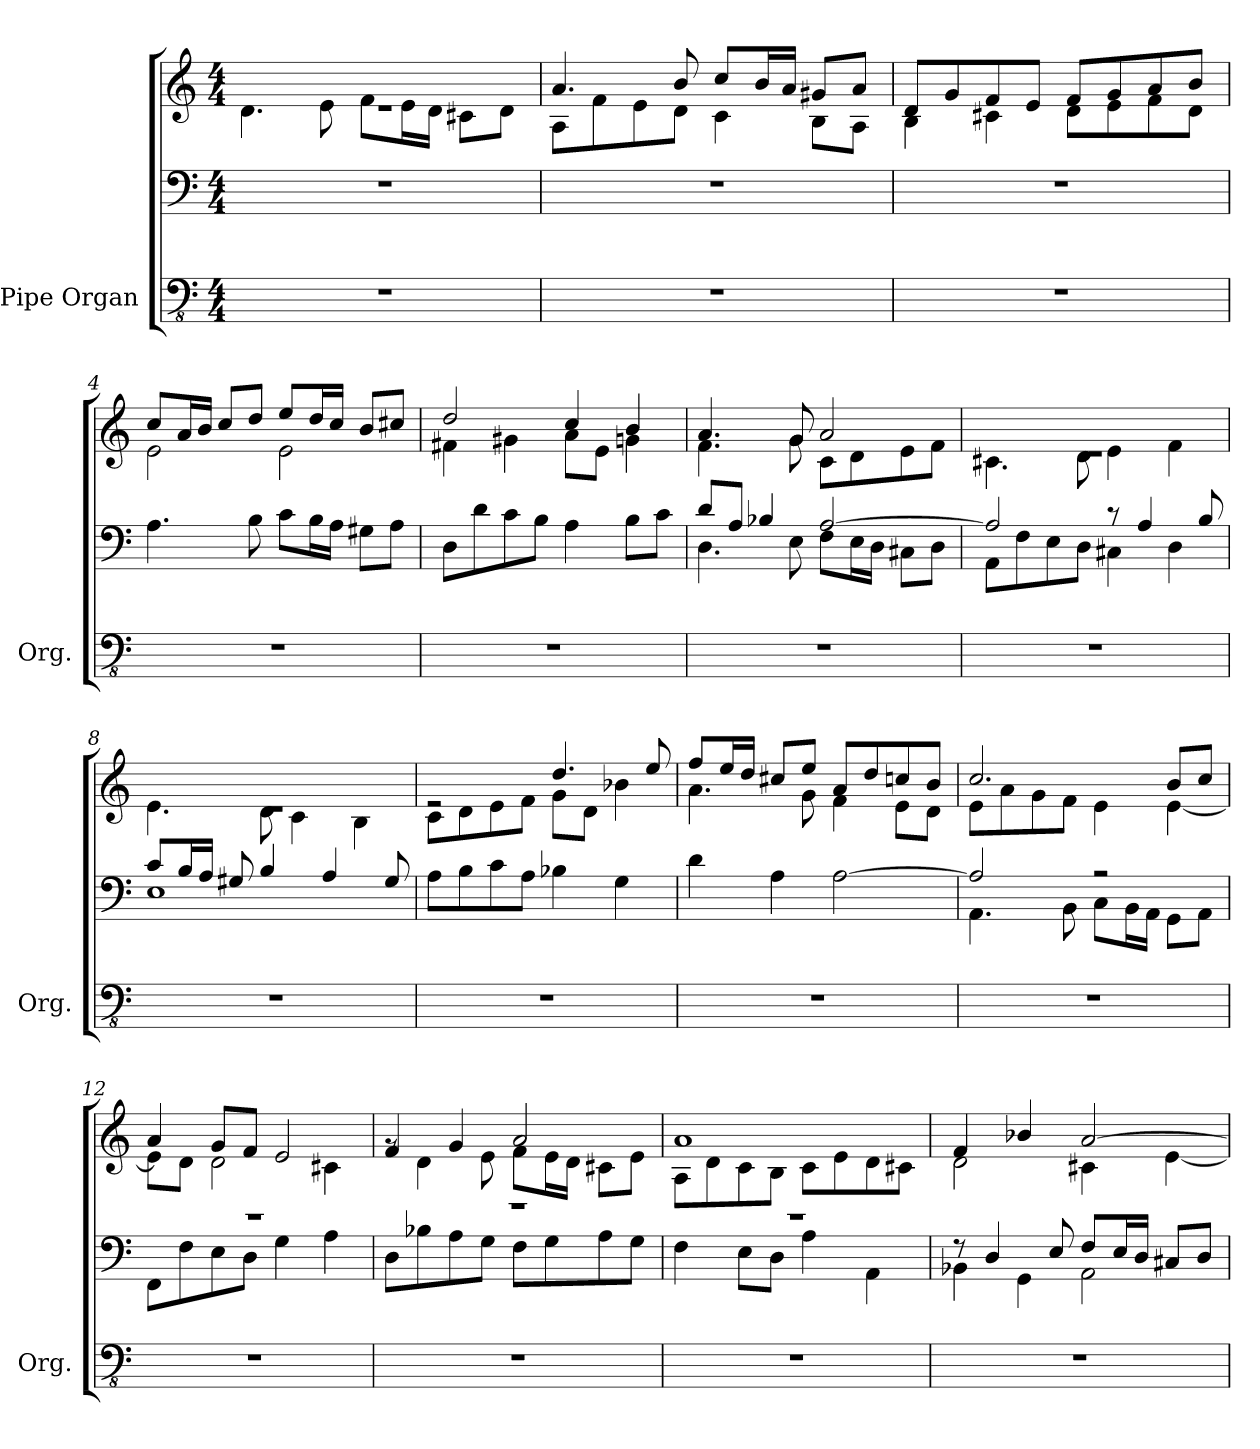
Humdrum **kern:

**kern	**kern	**kern
*part1	*part1	*part1
*staff3	*staff2	*staff1
*I"Pipe Organ	*	*
*I'Org.	*	*
*clefFv4	*clefF4	*clefG2
*k[]	*k[]	*k[]
*M4/4	*M4/4	*M4/4
*MM110	*MM110	*MM110
=1	=1	=1
*	*	*^
1r	1r	1re	4.d\
.	.	.	8e\
.	.	.	8f\L
.	.	.	16e\L
.	.	.	16d\JJ
.	.	.	8c#X\L
.	.	.	8d\J
=2	=2	=2	=2
1r	1r	4.a/	8A\L
.	.	.	8f\
.	.	.	8e\
.	.	8b/	8d\J
.	.	8cc/L	4c\
.	.	16b/L	.
.	.	16a/JJ	.
.	.	8g#X/L	8B\L
.	.	8a/J	8A\J
=3	=3	=3	=3
1r	1r	8d/L	4B\
.	.	8g/	.
.	.	8f/	4c#X\
.	.	8e/J	.
.	.	8f/L	8d\L
.	.	8g/	8e\
.	.	8a/	8f\
.	.	8b/J	8d\J
=4	=4	=4	=4
1r	4.A\	8cc/L	2e\
.	.	16a/L	.
.	.	16b/JJ	.
.	.	8cc/L	.
.	8B\	8dd/J	.
.	8c\L	8ee/L	2e\
.	16B\L	16dd/L	.
.	16A\JJ	16cc/JJ	.
.	8G#X\L	8b/L	.
.	8A\J	8cc#X/J	.
=5	=5	=5	=5
1r	8D\L	2dd/	4f#X\
.	8d\	.	.
.	8c\	.	4g#X\
.	8B\J	.	.
.	4A\	4cc/	8a\L
.	.	.	8e\J
.	8B\L	4b/	4gn\
.	8c\J	.	.
!!LO:LB:g=z	!!
=6	=6	=6	=6
*	*^	*	*
1r	8d/L	4.D\	4.a/	4.f\
.	8A/J	.	.	.
.	4B-X/	.	.	.
.	.	8E\	8g/	8g\
.	[2A/	8F\L	2a/	8c\L
.	.	16E\L	.	8d\
.	.	16D\JJ	.	.
.	.	8C#X\L	.	8e\
.	.	8D\J	.	8f\J
=7	=7	=7	=7	=7
1r	2A/]	8AA\L	1re	4.c#X\
.	.	8F\	.	.
.	.	8E\	.	.
.	.	8D\J	.	8d\
.	8r	4C#X\	.	4e\
.	4A/	.	.	.
.	.	4D\	.	4f\
.	8B/	.	.	.
=8	=8	=8	=8	=8
1r	8c/L	1E	1re	4.e\
.	16B/L	.	.	.
.	16A/JJ	.	.	.
.	8G#X/	.	.	.
.	4B/	.	.	8d\
.	.	.	.	4c\
.	4A/	.	.	.
.	.	.	.	4B\
.	8G#/	.	.	.
*	*v	*v	*	*
=9	=9	=9	=9
1r	8A\L	2re	8c\L
.	8B\	.	8d\
.	8c\	.	8e\
.	8A\J	.	8f\J
.	4B-X\	4.dd/	8g\L
.	.	.	8d\J
.	4G\	.	4b-X\
.	.	8ee/	.
=10	=10	=10	=10
1r	4d\	8ff/L	4.a\
.	.	16ee/L	.
.	.	16dd/JJ	.
.	4A\	8cc#X/L	.
.	.	8ee/J	8g\
.	[2A\	8a/L	4f\
.	.	8dd/	.
.	.	8ccn/	8e\L
.	.	8b/J	8d\J
!!LO:LB:g=z	!!
=11	=11	=11	=11
*	*^	*	*
1r	2A/]	4.AA\	2.cc/	8e\L
.	.	.	.	8a\
.	.	.	.	8g\
.	.	8BB\	.	8f\J
.	2r	8C\L	.	4e\
.	.	16BB\L	.	.
.	.	16AA\JJ	.	.
.	.	8GG\L	8b/L	[4e\
.	.	8AA\J	8cc/J	.
=12	=12	=12	=12	=12
1r	1r	8FF\L	4a/	8e\L]
.	.	8F\	.	8d\J
.	.	8E\	8g/L	2d\
.	.	8D\J	8f/J	.
.	.	4G\	2e/	.
.	.	4A\	.	4c#X\
=13	=13	=13	=13	=13
1r	1r	8D\L	4f/	8rg
.	.	8B-X\	.	4d\
.	.	8A\	4g/	.
.	.	8G\J	.	8e\
.	.	8F\L	2a/	8f\L
.	.	8G\	.	16e\L
.	.	.	.	16d\JJ
.	.	8A\	.	8c#X\L
.	.	8G\J	.	8e\J
!!LO:PB:g=z	!!
=14	=14	=14	=14	=14
1r	1r	4F\	1a	8A\L
.	.	.	.	8d\
.	.	8E\L	.	8c\
.	.	8D\J	.	8B\J
.	.	4A\	.	8c\L
.	.	.	.	8e\
.	.	4AA\	.	8d\
.	.	.	.	8c#X\J
=15	=15	=15	=15	=15
*	*	*	*MM100	*
1r	8r	4BB-X\	4f/	2d\
.	4D/	.	.	.
*	*	*	*MM95	*
.	.	4GG\	4b-X/	.
.	8E/	.	.	.
*	*	*	*MM90	*
.	8F/L	2AA\	[2a/	4c#X\
.	16E/L	.	.	.
.	16D/JJ	.	.	.
*	*	*	*MM85	*
.	8C#X/L	.	.	[4e\
.	8D/J	.	.	.
*	*v	*v	*	*
*	*	*v	*v
=	=	=
*-	*-	*-
